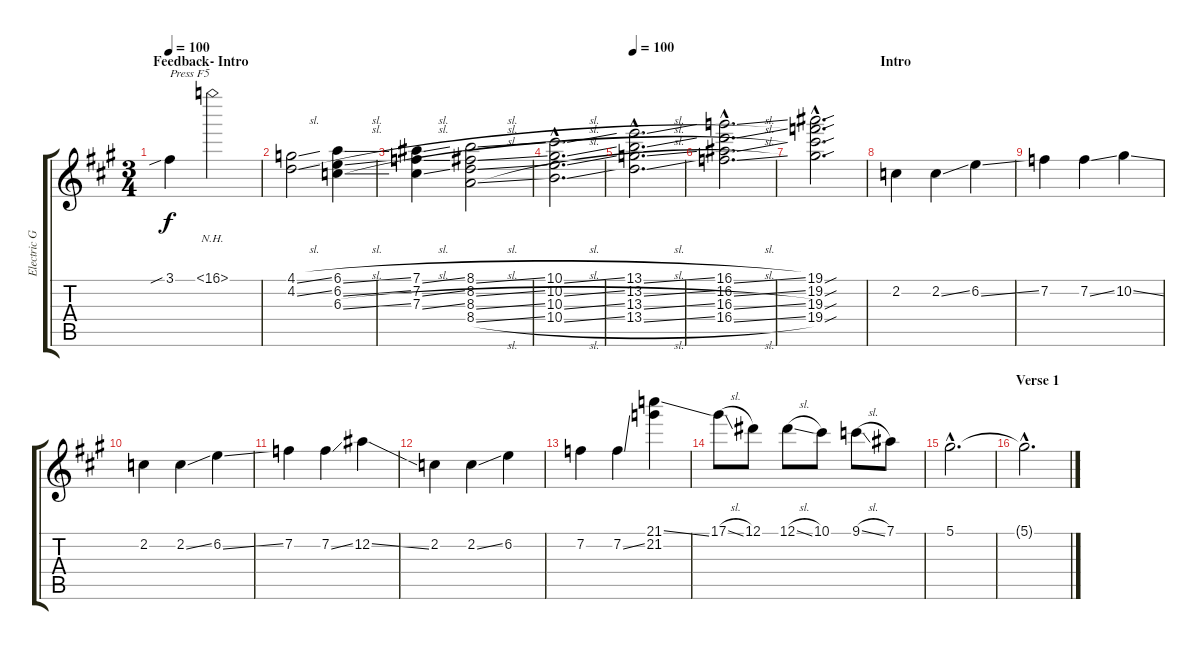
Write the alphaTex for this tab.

\track ("Electric Guitar" "Electric G") {instrument overdrivenguitar}
\staff {score tabs}
\tuning (Eb4 Bb3 Gb3 Db3 Ab2 Eb2) {hide}
\ts (3 4)
\section ("" "Feedback- Intro")
\tempo 100
\tempo 80
\tempo 100
\clef g2
\ks a
3.1{sib}.4{txt "Press F5" dy f instrument overdrivenguitar} 16.1{nh}.2 |
(4.1{sl} 4.2{sl}).2 (6.1{sl} 6.2{sl} 6.3{sl}).4 |
(7.1{sl} 7.2{sl} 7.3{sl}).4 (8.1{sl} 8.2{sl} 8.3{sl} 8.4{sl}).2 |
(10.1{sl hac} 10.2{sl hac} 10.3{sl hac} 10.4{sl hac}).2{d} |
\tempo 100
(13.1{sl hac} 13.2{sl hac} 13.3{sl hac} 13.4{sl hac}).2{d} |
(16.1{sl hac} 16.2{sl hac} 16.3{sl hac} 16.4{sl hac}).2{d} |
(19.1{sou hac} 19.2{sou hac} 19.3{sou hac} 19.4{sou hac}).2{d} |
\section ("" "Intro")
2.2.4 2.2{ss}.4 6.2{ss}.4 |
7.2.4 7.2{ss}.4 10.2{ss}.4 |
2.2.4 2.2{ss}.4 6.2{ss}.4 |
7.2.4 7.2{ss}.4 12.2{ss}.4 |
2.2.4 2.2{ss}.4 6.2.4 |
7.2.4 7.2{ss}.4 (21.1{ss} 21.2).4 |
17.1{sl}.8 12.1.8 12.1{sl}.8 10.1.8 9.1{sl}.8 7.1.8 |
5.1{hac}.2{d} |
\section ("" "Verse 1")
5.1{hac t}.2{d}
